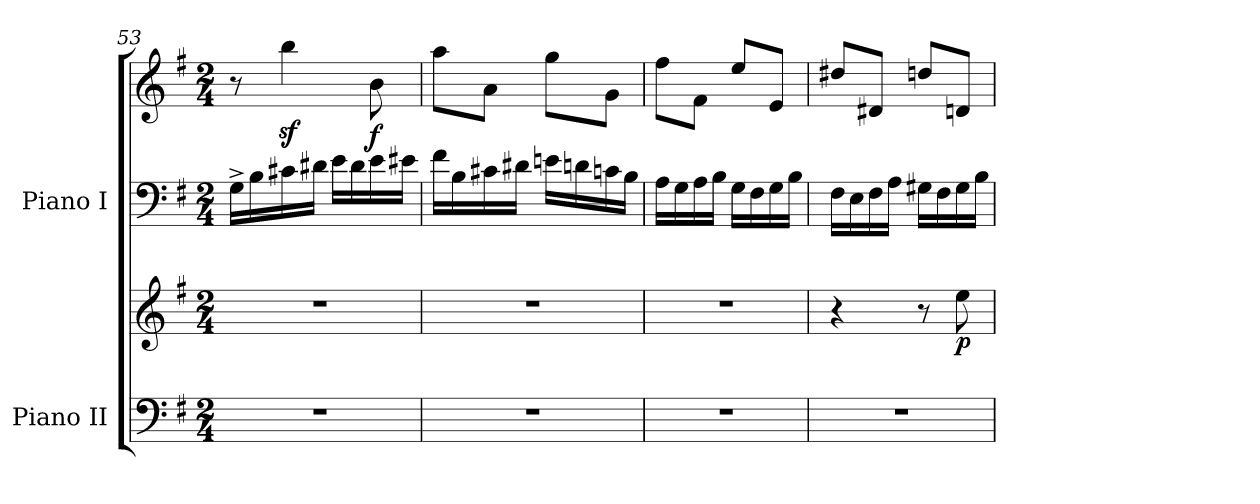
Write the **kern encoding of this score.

**kern	**kern	**dynam	**kern	**kern	**dynam
*part2	*part2	*part2	*part1	*part1	*part1
*staff4	*staff3	*staff3/4	*staff2	*staff1	*staff1/2
*I"Piano II	*	*	*I"Piano I	*	*
*I'Pno. II	*	*	*I'Pno. I	*	*
*clefF4	*clefG2	*	*clefF4	*clefG2	*
*k[f#]	*k[f#]	*	*k[f#]	*k[f#]	*
*M2/4	*M2/4	*	*M2/4	*M2/4	*
=53	=53	=53	=53	=53	=53
2r	2r	.	16G^\LL	8r	.
.	.	.	16B\	.	.
.	.	.	16c#X\	4bbz<\	.
.	.	.	16d#X\JJ	.	.
.	.	.	16e\LL	.	.
.	.	.	16d#\	.	.
!	!	!	!	!	!LO:DY:b
.	.	.	16e\	8b\	f
.	.	.	16e#X\JJ	.	.
=54	=54	=54	=54	=54	=54
2r	2r	.	16f#\LL	8aa\L	.
.	.	.	16B\	.	.
.	.	.	16c#X\	8a\J	.
.	.	.	16d#X\JJ	.	.
.	.	.	16en\LL	8gg\L	.
.	.	.	16dn\	.	.
.	.	.	16cn\	8g\J	.
.	.	.	16B\JJ	.	.
!!LO:LB:g=z
=55	=55	=55	=55	=55	=55
2r	2r	.	16A\LL	8ff#\L	.
.	.	.	16G\	.	.
.	.	.	16A\	8f#\J	.
.	.	.	16B\JJ	.	.
.	.	.	16G\LL	8ee/L	.
.	.	.	16F#\	.	.
.	.	.	16G\	8e/J	.
.	.	.	16B\JJ	.	.
=56	=56	=56	=56	=56	=56
2r	4r	.	16F#\LL	8dd#X/L	.
.	.	.	16E\	.	.
.	.	.	16F#\	8d#X/J	.
.	.	.	16A\JJ	.	.
.	8r	.	16G#X\LL	8ddn/L	.
.	.	.	16F#\	.	.
!	!	!LO:DY:b	!	!	!
.	8ee!\	p	16G#\	8dn/J	.
.	.	.	16B\JJ	.	.
=	=	=	=	=	=
*-	*-	*-	*-	*-	*-
